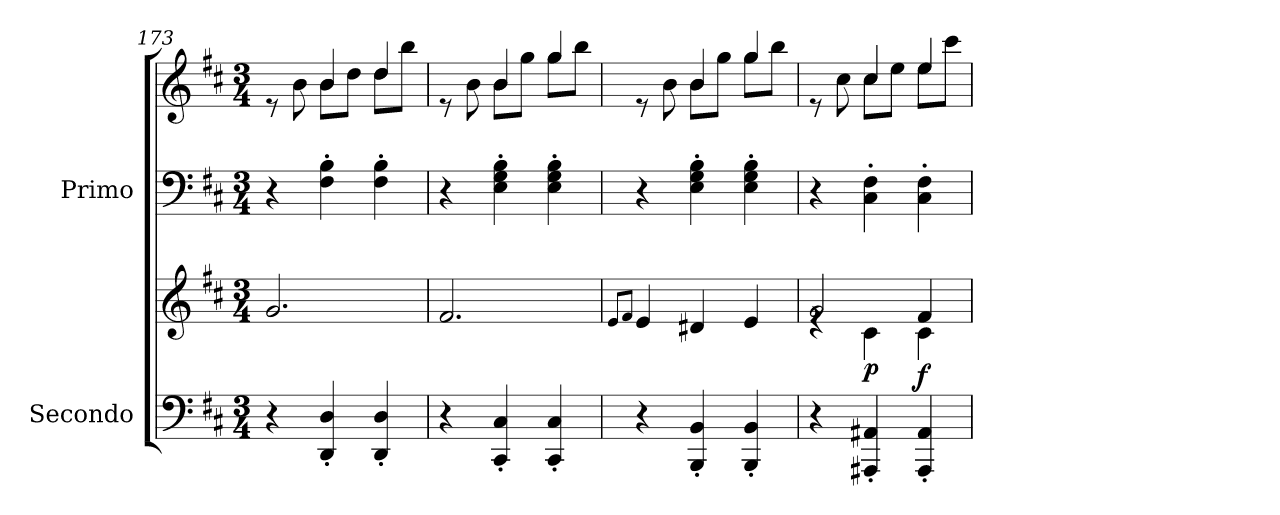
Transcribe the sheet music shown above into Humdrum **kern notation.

**kern	**kern	**dynam	**kern	**kern
*part2	*part2	*part2	*part1	*part1
*staff4	*staff3	*staff3/4	*staff2	*staff1
*I"Secondo	*	*	*I"Primo	*
*I'Sec.	*	*	*I'Pri.	*
*clefF4	*clefG2	*	*clefF4	*clefG2
*k[f#c#]	*k[f#c#]	*	*k[f#c#]	*k[f#c#]
*M3/4	*M3/4	*	*M3/4	*M3/4
=173	=173	=173	=173	=173
*	*	*	*	*^
4r	2.g/	.	4r	8re	4ryy
.	.	.	.	8b\	.
4DD/' 4D/'	.	.	4F#\' 4B\'	4b/	8b\L
.	.	.	.	.	8dd\J
4DD/' 4D/'	.	.	4F#\' 4B\'	4dd/	8dd\L
.	.	.	.	.	8bb\J
=174	=174	=174	=174	=174	=174
4r	2.f#/	.	4r	8re	4ryy
.	.	.	.	8b\	.
4CC#/' 4C#/'	.	.	4E\' 4G\' 4B\'	4b/	8b\L
.	.	.	.	.	8gg\J
4CC#/' 4C#/'	.	.	4E\' 4G\' 4B\'	4gg/	8gg\L
.	.	.	.	.	8bb\J
=175	=175	=175	=175	=175	=175
.	8qe/L	.	.	.	.
.	8qf#/J	.	.	.	.
4r	4e/	.	4r	8re	4ryy
.	.	.	.	8b\	.
4BBB/' 4BB/'	4d#X/	.	4E\' 4G\' 4B\'	4b/	8b\L
.	.	.	.	.	8gg\J
4BBB/' 4BB/'	4e/	.	4E\' 4G\' 4B\'	4gg/	8gg\L
.	.	.	.	.	8bb\J
=176	=176	=176	=176	=176	=176
*	*^	*	*	*	*
4r	2g/	4re	.	4r	8re	4ryy
.	.	.	.	.	8cc#\	.
!	!	!	!LO:DY:b	!	!	!
4AAA#X/' 4AA#X/'	.	4c#\	p	4C#\' 4F#\'	4cc#/	8cc#\L
.	.	.	.	.	.	8ee\J
!	!	!	!LO:DY:b	!	!	!
4AAA#/' 4AA#/'	4f#/	4c#\	f	4C#\' 4F#\'	4ee/	8ee\L
.	.	.	.	.	.	8ccc#\J
*	*v	*v	*	*	*v	*v
=	=	=	=	=
*-	*-	*-	*-	*-
